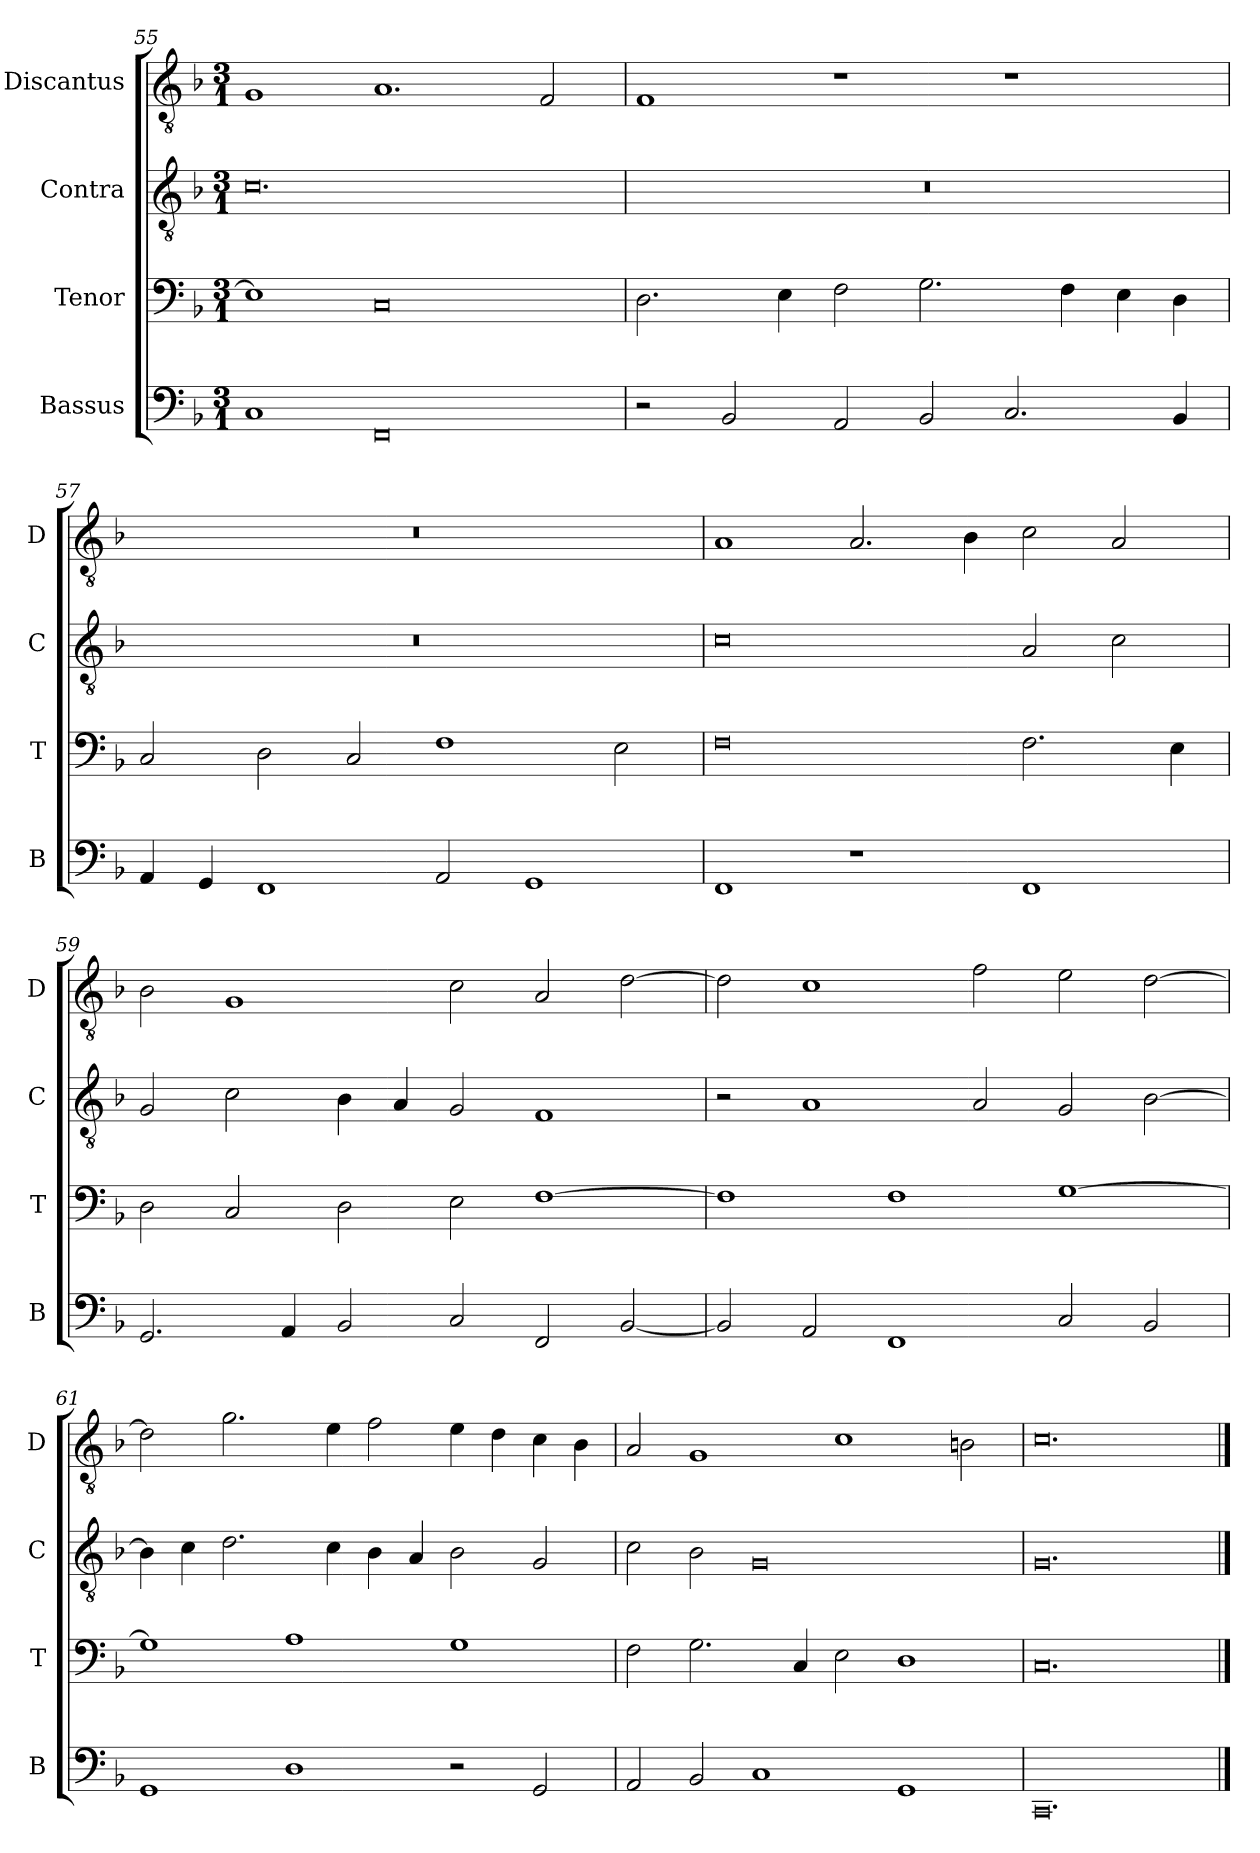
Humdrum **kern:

**kern	**kern	**kern	**kern
*part4	*part3	*part2	*part1
*staff4	*staff3	*staff2	*staff1
*I"Bassus	*I"Tenor	*I"Contra	*I"Discantus
*I'B	*I'T	*I'C	*I'D
*clefF4	*clefF4	*clefGv2	*clefGv2
*k[b-]	*k[b-]	*k[b-]	*k[b-]
*M3/1	*M3/1	*M3/1	*M3/1
=55	=55	=55	=55
1C	1E]	0.c	1G
0FF	0C	.	1.A
.	.	.	2F/
=56	=56	=56	=56
2r	2.D\	0.r	1F
2BB-/	.	.	.
.	4E\	.	.
2AA/	2F\	.	1r
2BB-/	2.G\	.	.
2.C/	.	.	1r
.	4F\	.	.
.	4E\	.	.
4BB-/	4D\	.	.
=57	=57	=57	=57
4AA/	2C/	0.r	0.r
4GG/	.	.	.
1FF	2D\	.	.
.	2C/	.	.
2AA/	1F	.	.
1GG	.	.	.
.	2E\	.	.
=58	=58	=58	=58
1FF	0F	0c	1A
1r	.	.	2.A/
.	.	.	4B-\
1FF	2.F\	2A/	2c\
.	.	2c\	2A/
.	4E\	.	.
=59	=59	=59	=59
2.GG/	2D\	2G/	2B-\
.	2C/	2c\	1G
4AA/	.	.	.
2BB-/	2D\	4B-\	.
.	.	4A/	.
2C/	2E\	2G/	2c\
2FF/	[1F	1F	2A/
[2BB-/	.	.	[2d\
=60	=60	=60	=60
2BB-/]	1F]	2r	2d\]
2AA/	.	1A	1c
1FF	1F	.	.
.	.	2A/	2f\
2C/	[1G	2G/	2e\
2BB-/	.	[2B-\	[2d\
=61	=61	=61	=61
1GG	1G]	4B-\]	2d\]
.	.	4c\	.
.	.	2.d\	2.g\
1D	1A	.	.
.	.	4c\	4e\
.	.	4B-\	2f\
.	.	4A/	.
2r	1G	2B-\	4e\
.	.	.	4d\
2GG/	.	2G/	4c\
.	.	.	4B-\
=62	=62	=62	=62
2AA/	2F\	2c\	2A/
2BB-/	2.G\	2B-\	1G
1C	.	0G	.
.	4C/	.	.
.	2E\	.	1c
1GG	1D	.	.
.	.	.	2Bn\
=63	=63	=63	=63
0.CC	0.C	0.G	0.c
==	==	==	==
*-	*-	*-	*-
